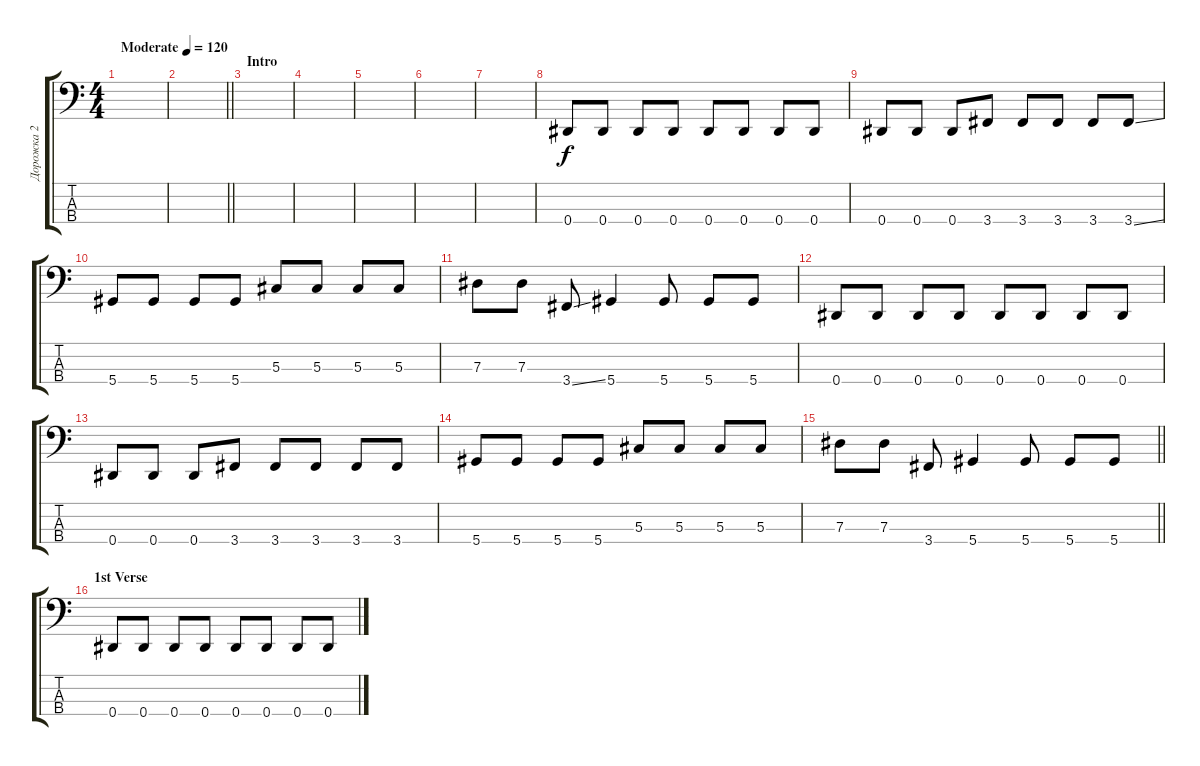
\track ("Дорожка 2" "Дорожка 2") {instrument electricbasspick}
\staff {score tabs}
\tuning (Gb2 Db2 Ab1 Eb1) {hide}
\ts (4 4)
\tempo (120 "Moderate")
\clef f4
\ks c
|
\barLineRight lightlight
|
\section ("" "Intro")
|
|
|
|
|
0.4.8 0.4.8 0.4.8 0.4.8 0.4.8 0.4.8 0.4.8 0.4.8 |
0.4.8 0.4.8 0.4.8 3.4.8 3.4.8 3.4.8 3.4.8 3.4{ss}.8 |
5.4.8 5.4.8 5.4.8 5.4.8 5.3.8 5.3.8 5.3.8 5.3.8 |
7.3.8 7.3.8 3.4{ss}.8 5.4.4 5.4.8 5.4.8 5.4.8 |
0.4.8 0.4.8 0.4.8 0.4.8 0.4.8 0.4.8 0.4.8 0.4.8 |
0.4.8 0.4.8 0.4.8 3.4.8 3.4.8 3.4.8 3.4.8 3.4.8 |
5.4.8 5.4.8 5.4.8 5.4.8 5.3.8 5.3.8 5.3.8 5.3.8 |
\barLineRight lightlight
7.3.8 7.3.8 3.4.8 5.4.4 5.4.8 5.4.8 5.4.8 |
\section ("" "1st Verse")
0.4.8 0.4.8 0.4.8 0.4.8 0.4.8 0.4.8 0.4.8 0.4.8
